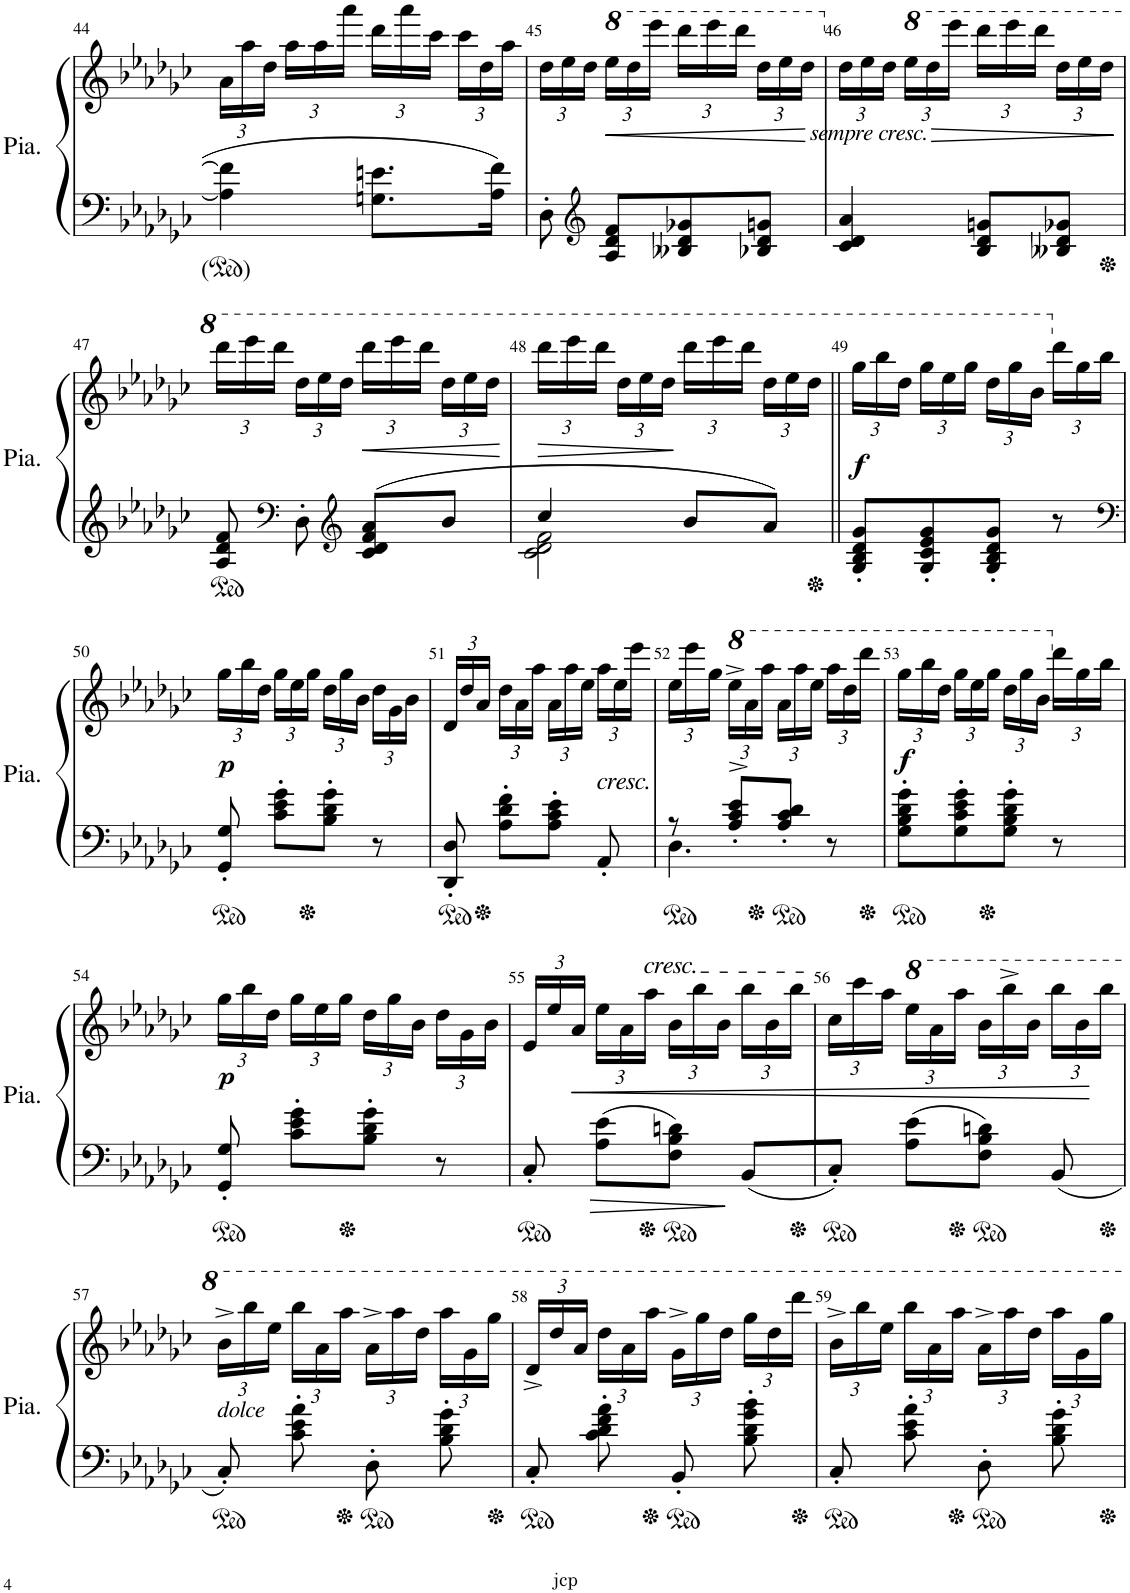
**kern	**kern	**dynam
*part1	*part1	*part1
*staff2	*staff1	*staff1/2
*I"Piano	*	*
*I'Pia.	*	*
!!LO:PB:g=z
*clefF4	*clefG2	*
*k[b-e-a-d-g-c-]	*k[b-e-a-d-g-c-]	*
*M2/4	*M2/4	*
*	*Xbrackettup	*
=44	=44	=44
4A-\] 4f\]	24a-\LL	.
.	24aa-\	.
.	24dd-\JJ	.
.	24aa-\LL	.
.	24aa-\	.
.	24aaa-\JJ	.
8.Gn\ 8.en\L	24ddd-\LL	.
.	24aaa-\	.
.	24ccc-\JJ	.
.	24ccc-\LL	.
.	24dd-\	.
16A-\ 16f\Jk	.	.
.	24aa-\JJ	.
=45	=45	=45
8D-'\	24dd-\LL	.
.	24ee-\	.
.	24dd-\JJ	.
*clefG2	*	*
*	*8va	*
8A-/ 8d-/ 8f/L	24eee-\LL	.
!	!	!LO:HP:b
.	24ddd-\	<
.	24eeee-\JJ	.
8B--X/ 8d-/ 8g-X/	24dddd-\LL	.
.	24eeee-\	.
.	24dddd-\JJ	.
8B-X/ 8d-/ 8gn/J	24ddd-\LL	.
.	24eee-\	.
.	24ddd-\JJ	.
.	.	[
=46	=46	=46
*	*X8va	*
!	!LO:TX:b:i:t=sempre cresc.	!
!	!	!LO:HP:b
4c-/ 4d-/ 4a-/	24dd-\LL	>
.	24ee-\	.
.	24dd-\JJ	.
*	*8va	*
.	24eee-\LL	.
.	24ddd-\	.
.	24eeee-\JJ	.
8B-/ 8d-/ 8gn/L	24dddd-\LL	.
.	24eeee-\	.
.	24dddd-\JJ	.
8B--X/ 8d-/ 8g-X/J	24ddd-\LL	.
.	24eee-\	.
.	24ddd-\JJ	.
.	.	]
!!LO:LB:g=z
=47	=47	=47
8A-/ 8d-/ 8f/	24dddd-\LL	.
.	24eeee-\	.
.	24dddd-\JJ	.
*clefF4	*	*
8D-'\	24ddd-\LL	.
.	24eee-\	.
.	24ddd-\JJ	.
*clefG2	*	*
!	!	!LO:HP:b
8c-/ 8d-/ 8f/ 8a-/L	24dddd-\LL	<
.	24eeee-\	.
.	24dddd-\JJ	.
8b-/J	24ddd-\LL	.
.	24eee-\	.
.	24ddd-\JJ	.
.	.	[
=48	=48	=48
*^	*	*
!	!	!	!LO:HP:b
4cc-/	2c-\ 2d-\ 2f\	24dddd-\LL	>
.	.	24eeee-\	.
.	.	24dddd-\JJ	.
.	.	24ddd-\LL	.
.	.	24eee-\	.
.	.	24ddd-\JJ	.
8b-/L	.	24dddd-\LL	]
.	.	24eeee-\	.
.	.	24dddd-\JJ	.
8a-/J	.	24ddd-\LL	.
.	.	24eee-\	.
.	.	24ddd-\JJ	.
*v	*v	*	*
=49||	=49||	=49||
!	!	!LO:DY:b
8G-/' 8B-/' 8d-/' 8g-/'L	24ggg-\LL	f
.	24bbb-\	.
.	24ddd-\JJ	.
8G-/' 8c-/' 8e-/' 8g-/'	24ggg-\LL	.
.	24eee-\	.
.	24ggg-\JJ	.
8G-/' 8B-/' 8d-/' 8g-/'J	24ddd-\LL	.
.	24ggg-\	.
.	24bb-\JJ	.
*	*X8va	*
8r	24ddd-\LL	.
.	24gg-\	.
.	24bb-\JJ	.
!!LO:LB:g=z
=50	=50	=50
*clefF4	*	*
!	!	!LO:DY:b
8GG-/' 8G-/'	24gg-\LL	p
.	24bb-\	.
.	24dd-\JJ	.
8c-\' 8e-\' 8g-\'L	24gg-\LL	.
.	24ee-\	.
.	24gg-\JJ	.
8B-\' 8d-\' 8g-\'J	24dd-\LL	.
.	24gg-\	.
.	24b-\JJ	.
8r	24dd-\LL	.
.	24g-\	.
.	24b-\JJ	.
=51	=51	=51
8DD-/' 8D-/'	24d-/LL	.
.	24dd-/	.
.	24a-/JJ	.
8A-\' 8d-\' 8f\'L	24dd-\LL	.
.	24a-\	.
.	24aa-\JJ	.
8A-\' 8c-\' 8e-\'J	24a-\LL	.
.	24aa-\	.
.	24ee-\JJ	.
!	!LO:TX:b:i:t=cresc.	!
8AA-'/	24aa-\LL	.
.	24ee-\	.
.	24eee-\JJ	.
=52	=52	=52
*^	*	*
8r	4.D-\	24ee-\LL	.
.	.	24eee-\	.
.	.	24gg-\JJ	.
*	*	*8va	*
8A-/'<^ 8c-/'<^ 8e-/'<^L	.	24eee-^\LL	.
.	.	24aa-\	.
.	.	24aaa-\JJ	.
8A-/'< 8c-/'< 8d-/'<J	.	24aa-\LL	.
.	.	24aaa-\	.
.	.	24eee-\JJ	.
8r	8ryy	24aaa-\LL	.
.	.	24ddd-\	.
.	.	24dddd-\JJ	.
*v	*v	*	*
=53	=53	=53
!	!	!LO:DY:b
8G-\'> 8B-\'> 8d-\'> 8g-\'>L	24ggg-\LL	f
.	24bbb-\	.
.	24ddd-\JJ	.
8G-\'> 8c-\'> 8e-\'> 8g-\'>	24ggg-\LL	.
.	24eee-\	.
.	24ggg-\JJ	.
8G-\' 8B-\' 8d-\' 8g-\'J	24ddd-\LL	.
.	24ggg-\	.
.	24bb-\JJ	.
*	*X8va	*
8r	24ddd-\LL	.
.	24gg-\	.
.	24bb-\JJ	.
!!LO:LB:g=z
=54	=54	=54
!	!	!LO:DY:b
8GG-/' 8G-/'	24gg-\LL	p
.	24bb-\	.
.	24dd-\JJ	.
8c-\' 8e-\' 8g-\'L	24gg-\LL	.
.	24ee-\	.
.	24gg-\JJ	.
8B-\' 8d-\' 8g-\'J	24dd-\LL	.
.	24gg-\	.
.	24b-\JJ	.
8r	24dd-\LL	.
.	24g-\	.
.	24b-\JJ	.
=55	=55	=55
8C-'/	24e-/LL	.
.	24ee-/	.
!	!	!LO:HP:b
.	24a-/JJ	<
8A-\ 8e-\L	24ee-\LL	.
.	24a-\	.
!	!LO:TX:a:i:t=cresc.	!
.	24aa-\JJ	.
8F\ 8B-\ 8dn\J	24b-\LL	.
.	24bb-\	.
.	24b-\JJ	.
8BB-/L	24bb-\LL	.
.	24b-\	.
.	24bb-\JJ	.
=56	=56	=56
8C-'/J	24cc-\LL	.
.	24ccc-\	.
.	24aa-\JJ	.
8A-\ 8e-\L	24eee-\LL	.
.	24aa-\	.
.	24aaa-\JJ	.
8F\ 8B-\ 8dn\J	24bb-\LL	.
.	24bbb-^\	.
.	24bb-\JJ	.
8BB-/	24bbb-\LL	.
.	24bb-\	.
.	24bbb-\JJ	[
!!LO:LB:g=z
=57	=57	=57
!	!LO:TX:b:i:t=dolce	!
8C-'/	24bb-^\LL	.
.	24bbb-\	.
.	24eee-\JJ	.
8c-\' 8e-\' 8a-\'	24bbb-\LL	.
.	24aa-\	.
.	24aaa-\JJ	.
8D-'\	24aa-^\LL	.
.	24aaa-\	.
.	24ddd-\JJ	.
8B-\' 8d-\' 8g-\'	24aaa-\LL	.
.	24gg-\	.
.	24ggg-\JJ	.
=58	=58	=58
8C-'/	24dd-^/LL	.
.	24ddd-/	.
.	24aa-/JJ	.
8c-\' 8d-\' 8f\' 8a-\'	24ddd-\LL	.
.	24aa-\	.
.	24aaa-\JJ	.
8BB-'/	24gg-^\LL	.
.	24ggg-\	.
.	24ddd-\JJ	.
8B-\' 8d-\' 8g-\' 8b-\'	24ggg-\LL	.
.	24ddd-\	.
.	24dddd-\JJ	.
=59	=59	=59
8C-'/	24bb-^\LL	.
.	24bbb-\	.
.	24eee-\JJ	.
8c-\' 8e-\' 8a-\'	24bbb-\LL	.
.	24aa-\	.
.	24aaa-\JJ	.
8D-'\	24aa-^\LL	.
.	24aaa-\	.
.	24ddd-\JJ	.
8B-\' 8d-\' 8g-\'	24aaa-\LL	.
.	24gg-\	.
.	24ggg-\JJ	.
=	=	=
*-	*-	*-
